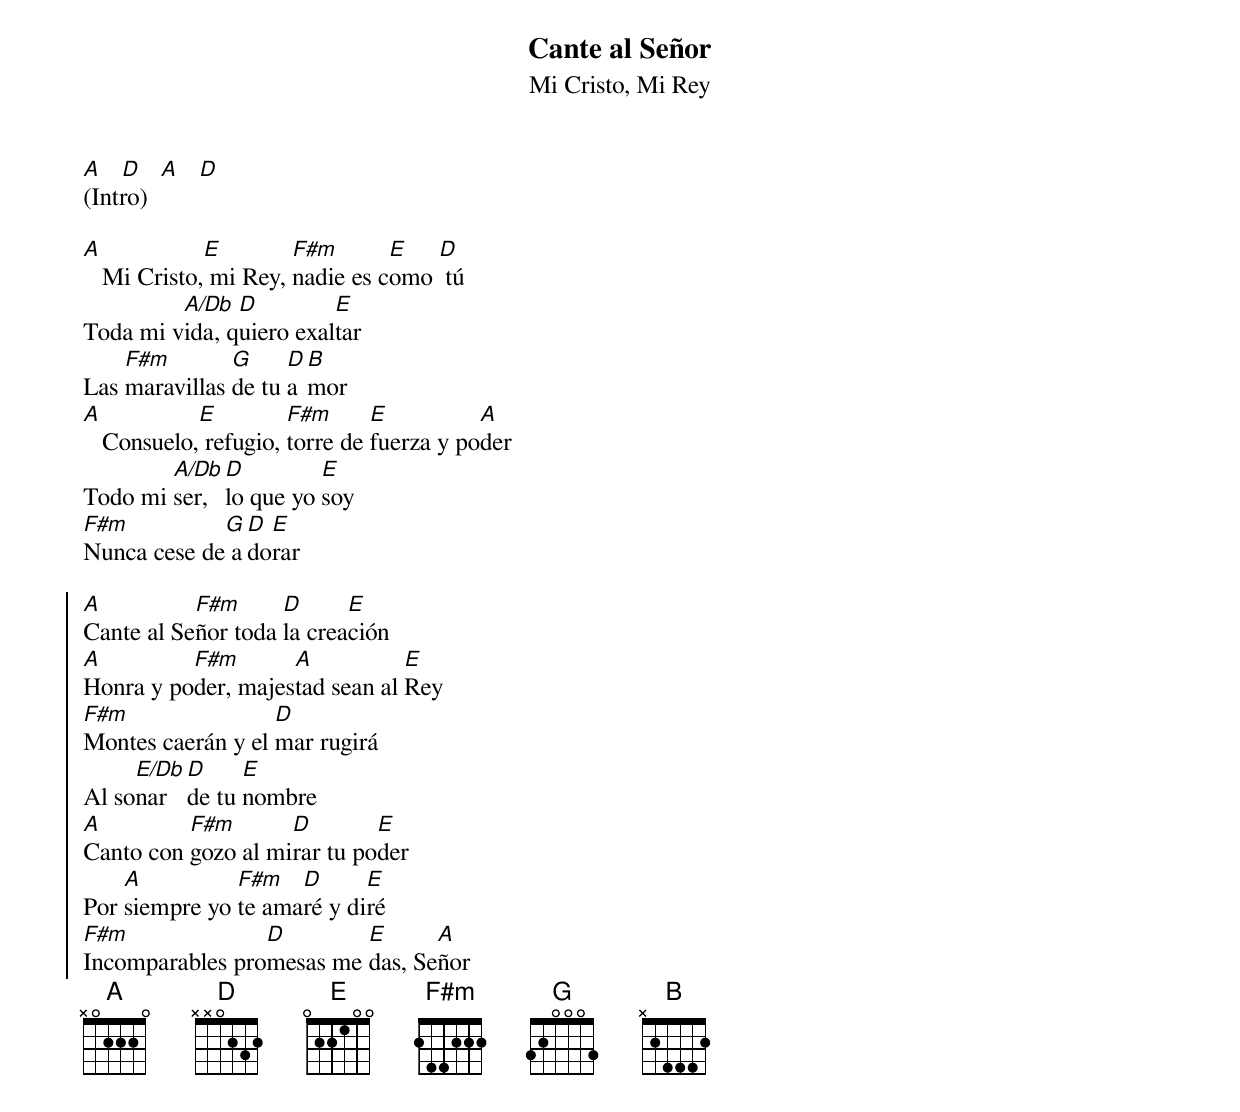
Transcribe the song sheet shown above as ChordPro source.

{title: Cante al Señor}
{subtitle: Mi Cristo, Mi Rey}
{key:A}

[A]   [D]   [A]   [D]
(Intro)

[A]   Mi Cristo,[E] mi Rey, [F#m]nadie es c[E]omo [D] tú
Toda mi v[A/Db]ida, q[D]uiero exal[E]tar
Las [F#m]maravillas [G]de tu [D]a[B]mor
[A]   Consuelo,[E] refugio, [F#m]torre de [E]fuerza y po[A]der
Todo mi [A/Db]ser, [D]lo que yo [E]soy
[F#m]Nunca cese de[G] a[D]do[E]rar

{start_of_chorus}
[A]Cante al Se[F#m]ñor toda [D]la crea[E]ción
[A]Honra y po[F#m]der, majes[A]tad sean al [E]Rey
[F#m]Montes caerán y el [D]mar rugirá
Al so[E/Db]nar [D]de tu [E]nombre
[A]Canto con [F#m]gozo al mi[D]rar tu po[E]der
Por [A]siempre yo [F#m]te ama[D]ré y di[E]ré
[F#m]Incomparables pro[D]mesas me [E]das, Se[A]ñor
{end_of_chorus}
